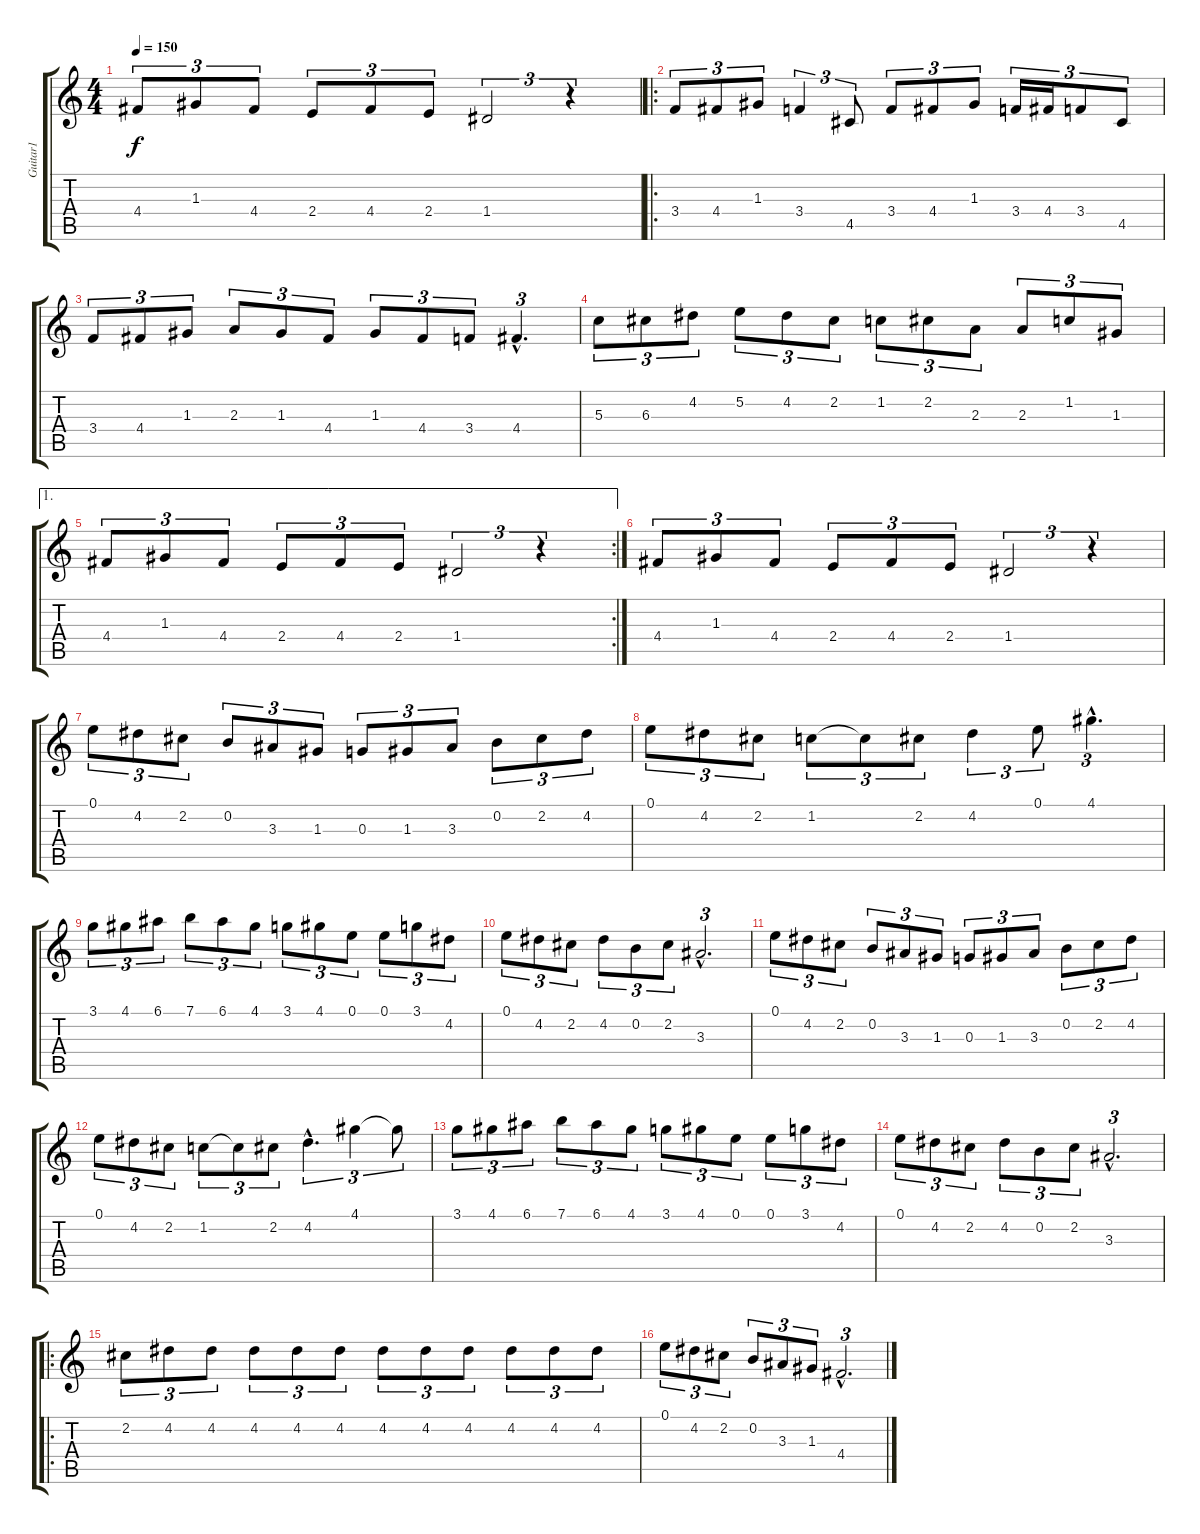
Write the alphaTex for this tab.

\track ("Guitar1" "Guitar1") {instrument distortionguitar}
\staff {score tabs}
\tuning (E4 B3 G3 D3 A2 E2) {hide}
\ts (4 4)
\tempo 150
\clef g2
\ks c
4.4.8{tu (3 2) dy f} 1.3.8{tu (3 2)} 4.4.8{tu (3 2)} 2.4.8{tu (3 2)} 4.4.8{tu (3 2)} 2.4.8{tu (3 2)} 1.4.2{tu (3 2)} r.4{tu (3 2)} |
\ro
3.4.8{tu (3 2)} 4.4.8{tu (3 2)} 1.3.8{tu (3 2)} 3.4.4{tu (3 2)} 4.5.8{tu (3 2)} 3.4.8{tu (3 2)} 4.4.8{tu (3 2)} 1.3.8{tu (3 2)} 3.4.16{tu (3 2)} 4.4.16{tu (3 2)} 3.4.8{tu (3 2)} 4.5.8{tu (3 2)} |
3.4.8{tu (3 2)} 4.4.8{tu (3 2)} 1.3.8{tu (3 2)} 2.3.8{tu (3 2)} 1.3.8{tu (3 2)} 4.4.8{tu (3 2)} 1.3.8{tu (3 2)} 4.4.8{tu (3 2)} 3.4.8{tu (3 2)} 4.4{hac}.4{d tu (3 2)} |
5.3.8{tu (3 2)} 6.3.8{tu (3 2)} 4.2.8{tu (3 2)} 5.2.8{tu (3 2)} 4.2.8{tu (3 2)} 2.2.8{tu (3 2)} 1.2.8{tu (3 2)} 2.2.8{tu (3 2)} 2.3.8{tu (3 2)} 2.3.8{tu (3 2)} 1.2.8{tu (3 2)} 1.3.8{tu (3 2)} |
\ae 1
\rc 2
4.4.8{tu (3 2)} 1.3.8{tu (3 2)} 4.4.8{tu (3 2)} 2.4.8{tu (3 2)} 4.4.8{tu (3 2)} 2.4.8{tu (3 2)} 1.4.2{tu (3 2)} r.4{tu (3 2)} |
4.4.8{tu (3 2)} 1.3.8{tu (3 2)} 4.4.8{tu (3 2)} 2.4.8{tu (3 2)} 4.4.8{tu (3 2)} 2.4.8{tu (3 2)} 1.4.2{tu (3 2)} r.4{tu (3 2)} |
0.1.8{tu (3 2)} 4.2.8{tu (3 2)} 2.2.8{tu (3 2)} 0.2.8{tu (3 2)} 3.3.8{tu (3 2)} 1.3.8{tu (3 2)} 0.3.8{tu (3 2)} 1.3.8{tu (3 2)} 3.3.8{tu (3 2)} 0.2.8{tu (3 2)} 2.2.8{tu (3 2)} 4.2.8{tu (3 2)} |
0.1.8{tu (3 2)} 4.2.8{tu (3 2)} 2.2.8{tu (3 2)} 1.2.8{tu (3 2)} 1.2{t}.8{tu (3 2)} 2.2.8{tu (3 2)} 4.2.4{tu (3 2)} 0.1.8{tu (3 2)} 4.1{hac}.4{d tu (3 2)} |
3.1.8{tu (3 2)} 4.1.8{tu (3 2)} 6.1.8{tu (3 2)} 7.1.8{tu (3 2)} 6.1.8{tu (3 2)} 4.1.8{tu (3 2)} 3.1.8{tu (3 2)} 4.1.8{tu (3 2)} 0.1.8{tu (3 2)} 0.1.8{tu (3 2)} 3.1.8{tu (3 2)} 4.2.8{tu (3 2)} |
0.1.8{tu (3 2)} 4.2.8{tu (3 2)} 2.2.8{tu (3 2)} 4.2.8{tu (3 2)} 0.2.8{tu (3 2)} 2.2.8{tu (3 2)} 3.3{hac}.2{d tu (3 2)} |
0.1.8{tu (3 2)} 4.2.8{tu (3 2)} 2.2.8{tu (3 2)} 0.2.8{tu (3 2)} 3.3.8{tu (3 2)} 1.3.8{tu (3 2)} 0.3.8{tu (3 2)} 1.3.8{tu (3 2)} 3.3.8{tu (3 2)} 0.2.8{tu (3 2)} 2.2.8{tu (3 2)} 4.2.8{tu (3 2)} |
0.1.8{tu (3 2)} 4.2.8{tu (3 2)} 2.2.8{tu (3 2)} 1.2.8{tu (3 2)} 1.2{t}.8{tu (3 2)} 2.2.8{tu (3 2)} 4.2{hac}.4{d tu (3 2)} 4.1.4{tu (3 2)} 4.1{t}.8{tu (3 2)} |
3.1.8{tu (3 2)} 4.1.8{tu (3 2)} 6.1.8{tu (3 2)} 7.1.8{tu (3 2)} 6.1.8{tu (3 2)} 4.1.8{tu (3 2)} 3.1.8{tu (3 2)} 4.1.8{tu (3 2)} 0.1.8{tu (3 2)} 0.1.8{tu (3 2)} 3.1.8{tu (3 2)} 4.2.8{tu (3 2)} |
0.1.8{tu (3 2)} 4.2.8{tu (3 2)} 2.2.8{tu (3 2)} 4.2.8{tu (3 2)} 0.2.8{tu (3 2)} 2.2.8{tu (3 2)} 3.3{hac}.2{d tu (3 2)} |
\ro
2.2.8{tu (3 2)} 4.2.8{tu (3 2)} 4.2.8{tu (3 2)} 4.2.8{tu (3 2)} 4.2.8{tu (3 2)} 4.2.8{tu (3 2)} 4.2.8{tu (3 2)} 4.2.8{tu (3 2)} 4.2.8{tu (3 2)} 4.2.8{tu (3 2)} 4.2.8{tu (3 2)} 4.2.8{tu (3 2)} |
0.1.8{tu (3 2)} 4.2.8{tu (3 2)} 2.2.8{tu (3 2)} 0.2.8{tu (3 2)} 3.3.8{tu (3 2)} 1.3.8{tu (3 2)} 4.4{hac}.2{d tu (3 2)}
